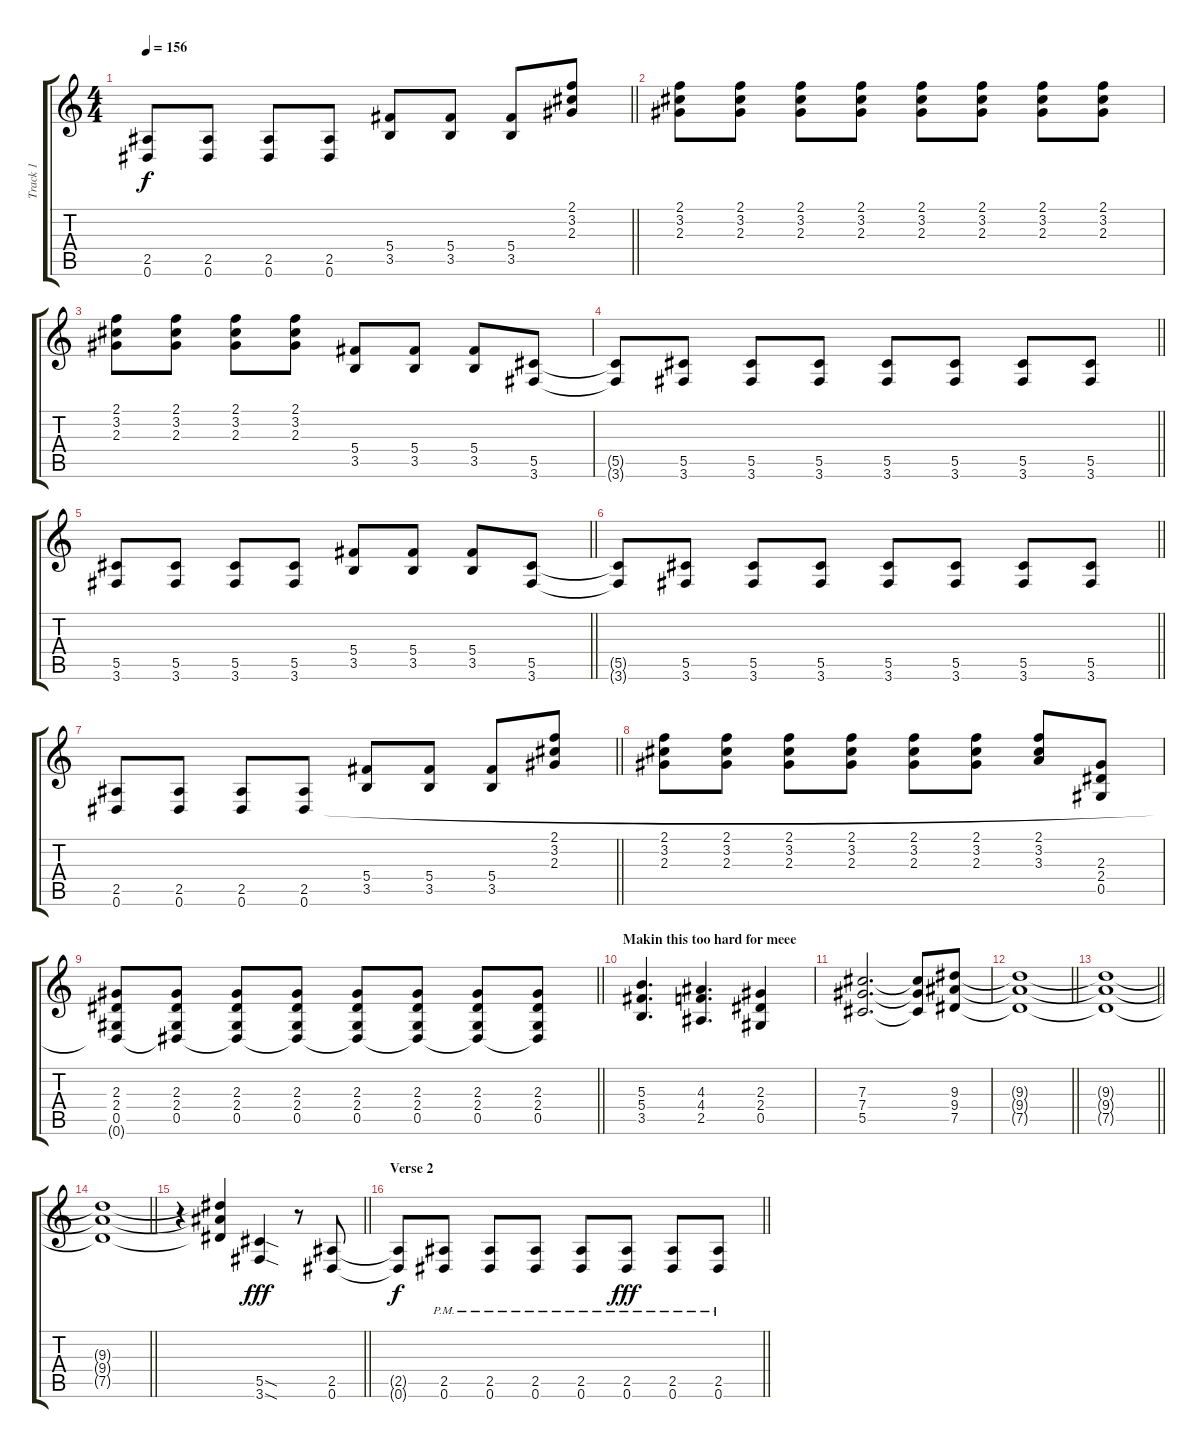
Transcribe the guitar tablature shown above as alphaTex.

\track ("Track 1" "Track 1") {instrument distortionguitar}
\staff {score tabs}
\tuning (Eb4 Bb3 Gb3 Db3 Ab2 Eb2) {hide}
\ts (4 4)
\tempo 156
\clef g2
\barLineRight lightlight
\ks c
(2.5 0.6).8{dy f} (2.5 0.6).8 (2.5 0.6).8 (2.5 0.6).8 (5.4 3.5).8 (5.4 3.5).8 (5.4 3.5).8 (2.1 3.2 2.3).8 |
(2.1 3.2 2.3).8 (2.1 3.2 2.3).8 (2.1 3.2 2.3).8 (2.1 3.2 2.3).8 (2.1 3.2 2.3).8 (2.1 3.2 2.3).8 (2.1 3.2 2.3).8 (2.1 3.2 2.3).8 |
(2.1 3.2 2.3).8 (2.1 3.2 2.3).8 (2.1 3.2 2.3).8 (2.1 3.2 2.3).8 (5.4 3.5).8 (5.4 3.5).8 (5.4 3.5).8 (5.5 3.6).8 |
\barLineRight lightlight
(5.5{t} 3.6{t}).8 (5.5 3.6).8 (5.5 3.6).8 (5.5 3.6).8 (5.5 3.6).8 (5.5 3.6).8 (5.5 3.6).8 (5.5 3.6).8 |
\barLineRight lightlight
(5.5 3.6).8 (5.5 3.6).8 (5.5 3.6).8 (5.5 3.6).8 (5.4 3.5).8 (5.4 3.5).8 (5.4 3.5).8 (5.5 3.6).8 |
\barLineRight lightlight
(5.5{t} 3.6{t}).8 (5.5 3.6).8 (5.5 3.6).8 (5.5 3.6).8 (5.5 3.6).8 (5.5 3.6).8 (5.5 3.6).8 (5.5 3.6).8 |
\barLineRight lightlight
(2.5 0.6).8 (2.5 0.6).8 (2.5 0.6).8 (2.5 0.6).8 (5.4 3.5).8 (5.4 3.5).8 (5.4 3.5).8 (2.1 3.2 2.3).8 |
(2.1 3.2 2.3).8 (2.1 3.2 2.3).8 (2.1 3.2 2.3).8 (2.1 3.2 2.3).8 (2.1 3.2 2.3).8 (2.1 3.2 2.3).8 (2.1 3.2 3.3).8 (2.3 2.4 0.5).8 |
\barLineRight lightlight
(2.3 2.4 0.5 0.6{t}).8 (2.3 2.4 0.5 0.6{t}).8 (2.3 2.4 0.5 0.6{t}).8 (2.3 2.4 0.5 0.6{t}).8 (2.3 2.4 0.5 0.6{t}).8 (2.3 2.4 0.5 0.6{t}).8 (2.3 2.4 0.5 0.6{t}).8 (2.3 2.4 0.5 0.6{t}).8 |
\section ("" "Makin this too hard for meee")
(5.3 5.4 3.5).4{d} (4.3 4.4 2.5).4{d} (2.3 2.4 0.5).4 |
(7.3 7.4 5.5).2{d} (7.3{t} 7.4{t} 5.5{t}).8 (9.3 9.4 7.5).8 |
\barLineRight lightlight
(9.3{t} 9.4{t} 7.5{t}).1 |
\barLineRight lightlight
(9.3{t} 9.4{t} 7.5{t}).1 |
\barLineRight lightlight
(9.3{t} 9.4{t} 7.5{t}).1 |
\barLineRight lightlight
r.4 (9.3{t} 9.4{t} 7.5{t}).4 (5.5{sod} 3.6{sod}).4{dy fff} r.8 (2.5 0.6).8 |
\section ("" "Verse 2")
\barLineRight lightlight
(2.5{t} 0.6{t}).8{dy f} (2.5{pm} 0.6{pm}).8 (2.5{pm} 0.6{pm}).8 (2.5{pm} 0.6{pm}).8 (2.5{pm} 0.6{pm}).8 (2.5{pm} 0.6{pm}).8{dy fff} (2.5{pm} 0.6{pm}).8 (2.5{pm} 0.6{pm}).8
